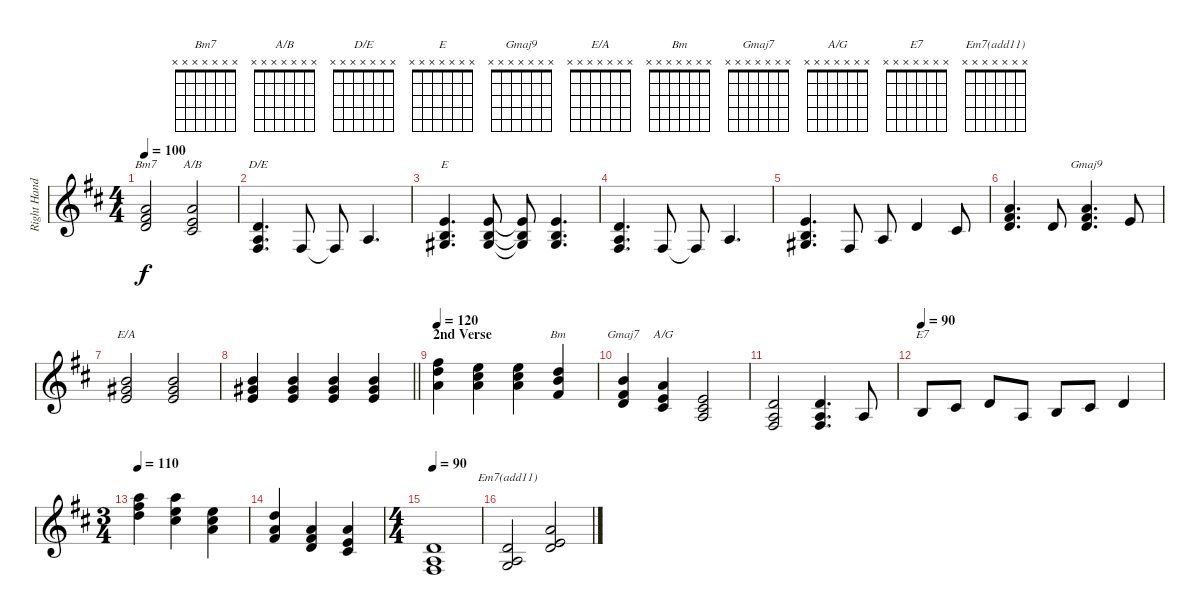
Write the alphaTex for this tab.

\track ("Right Hand" "Right Hand") {instrument acousticgrandpiano}
\staff {score}
\tuning (E5 B4 G4 D4 A3 E3 B2) {hide}
\chord ("Bm7" x x x x x x x)
\chord ("A/B" x x x x x x x)
\chord ("D/E" x x x x x x x)
\chord ("E" x x x x x x x)
\chord ("Gmaj9" x x x x x x x)
\chord ("E/A" x x x x x x x)
\chord ("Bm" x x x x x x x)
\chord ("Gmaj7" x x x x x x x)
\chord ("A/G" x x x x x x x)
\chord ("E7" x x x x x x x)
\chord ("Em7(add11)" x x x x x x x)
\ts (4 4)
\tempo 100
\clef g2
\ks bminor
(2.3 4.4 5.5).2{ch "Bm7" dy f} (2.3 2.4 4.5).2{ch "A/B"} |
(0.4 0.5 2.6).4{d ch "D/E"} 2.6.8 2.6{t}.8 0.5.4{d} |
(2.4 2.5 4.6).4{d ch "E"} (2.4 2.5 4.6).8 (2.4{t} 2.5{t} 4.6{t}).8 (2.4 2.5 4.6).4{d} |
(0.4 0.5 2.6).4{d} 2.6.8 2.6{t}.8 0.5.4{d} |
(2.4 2.5 4.6).4{d} 2.6.8 0.5.8 0.4.4 4.5.8 |
(2.3 4.4 5.5).4{d} 0.4.8 (2.3 0.4 9.5).4{d ch "Gmaj9"} 2.4.8 |
(0.2 1.3 2.4).2{ch "E/A"} (0.2 1.3 2.4).2 |
\barLineRight lightlight
(0.2 1.3 2.4).4 (0.2 1.3 2.4).4 (0.2 1.3 2.4).4 (0.2 1.3 2.4).4 |
\section ("" "2nd Verse")
\tempo 120
(2.1 3.2 2.3).4 (0.1 2.2 2.3).4 (0.1 2.2 2.3).4 (3.2 4.3 4.4).4{ch "Bm"} |
(0.2 4.4 5.5).4{ch "Gmaj7"} (2.3 2.4 4.5).4{ch "A/G"} (2.4 4.5 5.6).2 |
(0.4 0.5 2.6).2 (0.4 0.5 2.6).4{d} 0.5.8 |
\tempo 90
2.5.8{ch "E7"} 4.5.8 0.4.8 0.5.8 2.5.8 4.5.8 0.4.4 |
\ts (3 4)
\tempo 110
(5.1 7.2 7.3).4 (5.1 5.2 6.3).4 (0.1 2.2 2.3).4 |
(3.2 2.3 4.4).4 (2.3 4.4 5.5).4 (2.3 2.4 4.5).4 |
\ts (4 4)
\tempo 90
(0.4 0.5 2.6).1 |
(0.4 0.5 3.6).2{ch "Em7(add11)"} (2.3 2.4 5.5).2
